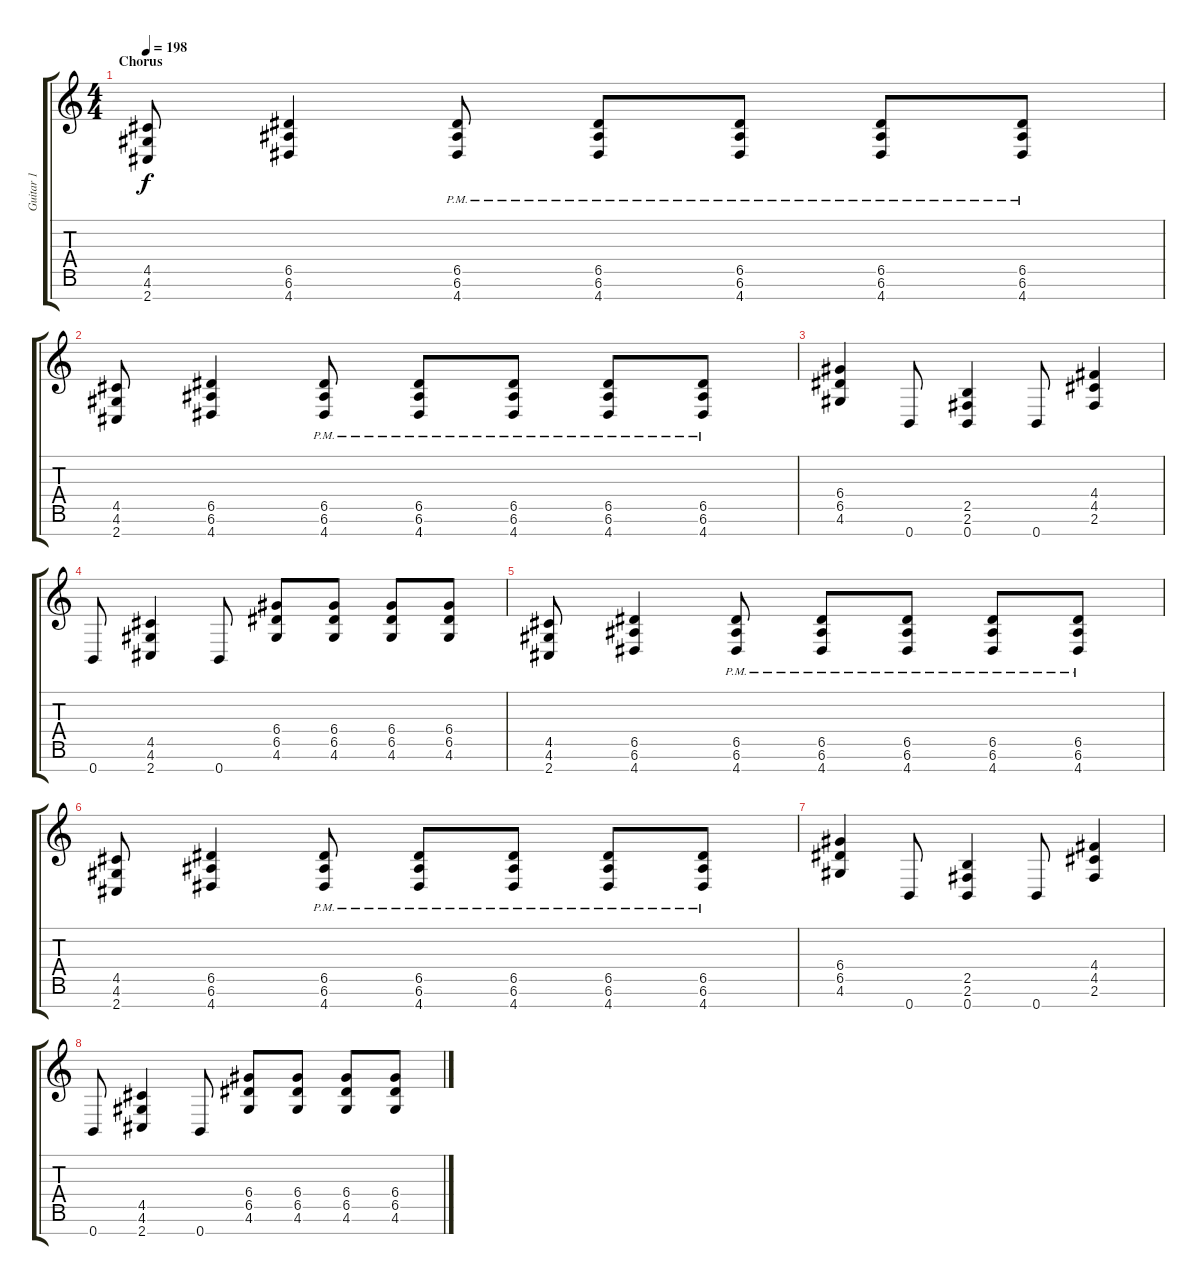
\track ("Guitar 1" "Guitar 1") {instrument electricguitarclean}
\staff {score tabs}
\tuning (E4 B3 G3 D3 A2 E2 B1) {hide}
\ts (4 4)
\section ("" "Chorus")
\tempo 198
\clef g2
\ks c
(4.5 4.6 2.7).8{dy f} (6.5 6.6 4.7).4 (6.5{pm} 6.6{pm} 4.7{pm}).8 (6.5{pm} 6.6{pm} 4.7{pm}).8 (6.5{pm} 6.6{pm} 4.7{pm}).8 (6.5{pm} 6.6{pm} 4.7{pm}).8 (6.5{pm} 6.6{pm} 4.7{pm}).8 |
(4.5 4.6 2.7).8 (6.5 6.6 4.7).4 (6.5{pm} 6.6{pm} 4.7{pm}).8 (6.5{pm} 6.6{pm} 4.7{pm}).8 (6.5{pm} 6.6{pm} 4.7{pm}).8 (6.5{pm} 6.6{pm} 4.7{pm}).8 (6.5{pm} 6.6{pm} 4.7{pm}).8 |
(6.4 6.5 4.6).4 0.7.8 (2.5 2.6 0.7).4 0.7.8 (4.4 4.5 2.6).4 |
0.7.8 (4.5 4.6 2.7).4 0.7.8 (6.4 6.5 4.6).8 (6.4 6.5 4.6).8 (6.4 6.5 4.6).8 (6.4 6.5 4.6).8 |
(4.5 4.6 2.7).8 (6.5 6.6 4.7).4 (6.5{pm} 6.6{pm} 4.7{pm}).8 (6.5{pm} 6.6{pm} 4.7{pm}).8 (6.5{pm} 6.6{pm} 4.7{pm}).8 (6.5{pm} 6.6{pm} 4.7{pm}).8 (6.5{pm} 6.6{pm} 4.7{pm}).8 |
(4.5 4.6 2.7).8 (6.5 6.6 4.7).4 (6.5{pm} 6.6{pm} 4.7{pm}).8 (6.5{pm} 6.6{pm} 4.7{pm}).8 (6.5{pm} 6.6{pm} 4.7{pm}).8 (6.5{pm} 6.6{pm} 4.7{pm}).8 (6.5{pm} 6.6{pm} 4.7{pm}).8 |
(6.4 6.5 4.6).4 0.7.8 (2.5 2.6 0.7).4 0.7.8 (4.4 4.5 2.6).4 |
0.7.8 (4.5 4.6 2.7).4 0.7.8 (6.4 6.5 4.6).8 (6.4 6.5 4.6).8 (6.4 6.5 4.6).8 (6.4 6.5 4.6).8
